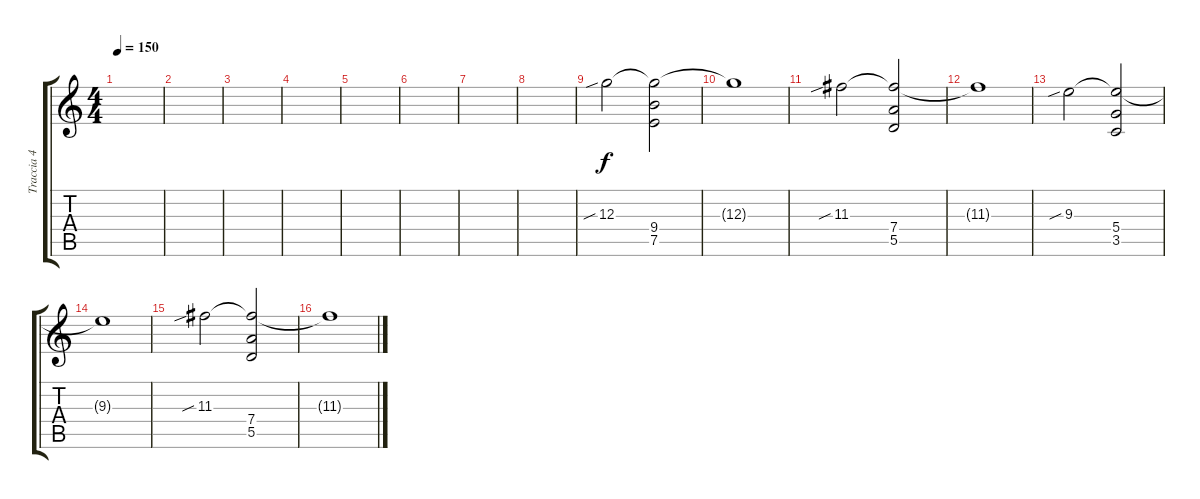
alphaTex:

\track ("Traccia 4" "Traccia 4") {instrument distortionguitar}
\staff {score tabs}
\tuning (E4 B3 G3 D3 A2 D2) {hide}
\ts (4 4)
\tempo 150
\clef g2
\ks c
|
|
|
|
|
|
|
|
12.3{sib}.2 (12.3{t} 9.4 7.5).2 |
12.3{t}.1 |
11.3{sib}.2 (11.3{t} 7.4 5.5).2 |
11.3{t}.1 |
9.3{sib}.2 (9.3{t} 5.4 3.5).2 |
9.3{t}.1 |
11.3{sib}.2 (11.3{t} 7.4 5.5).2 |
11.3{t}.1
